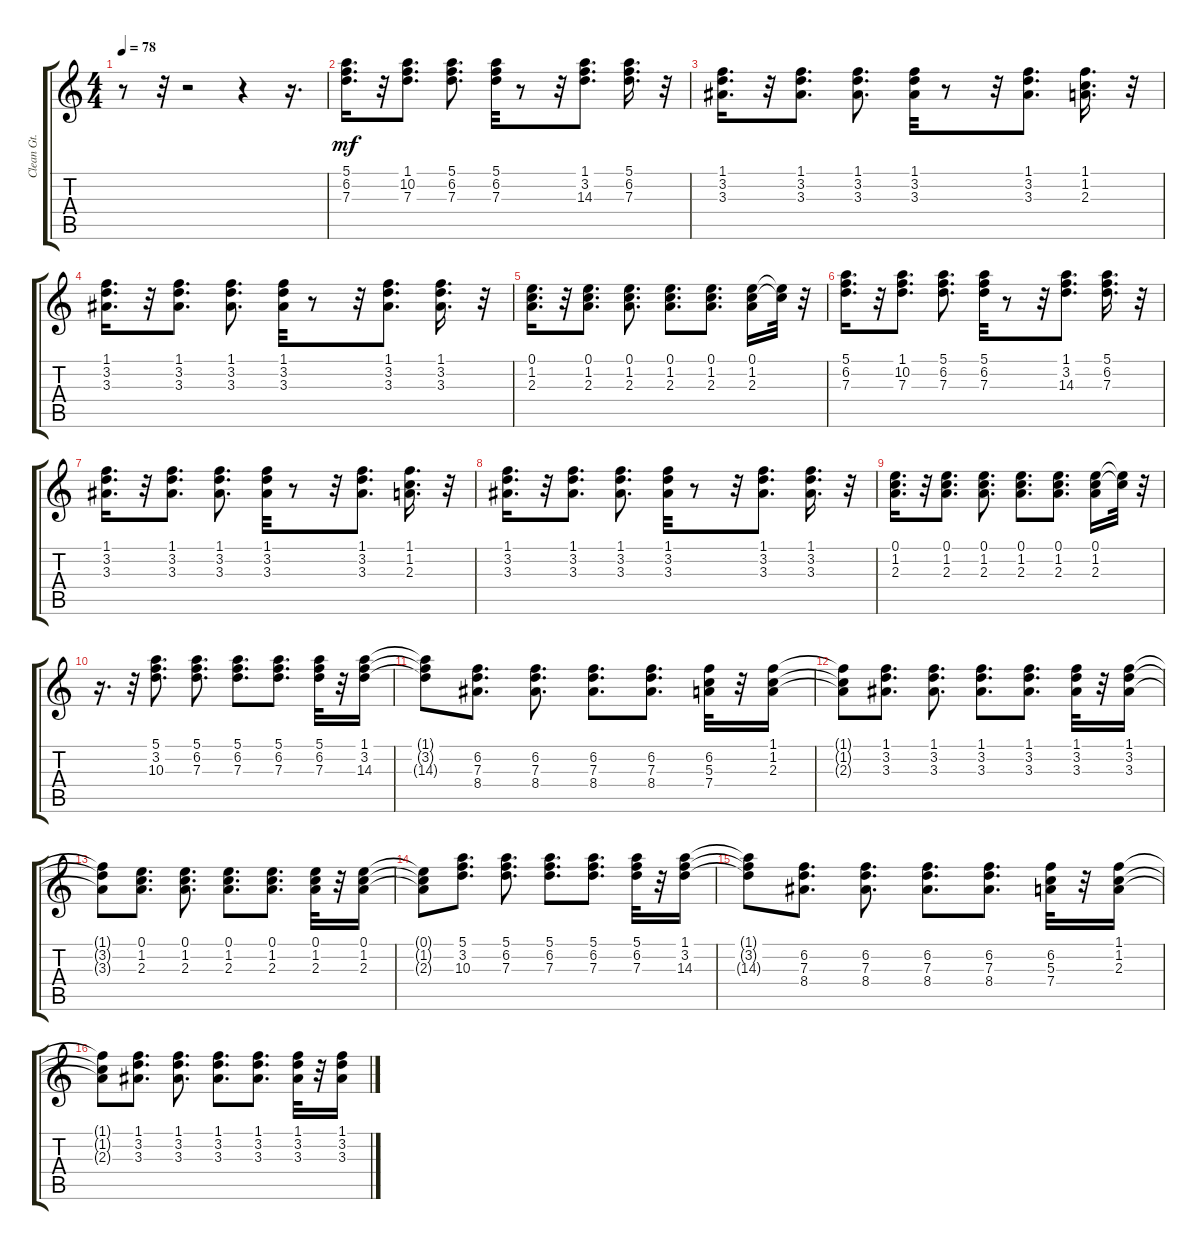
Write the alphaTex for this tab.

\track ("Clean Gt.           " "Clean Gt. ") {instrument electricguitarclean}
\staff {score tabs}
\tuning (E4 B3 G3 D3 A2 E2) {hide}
\ts (4 4)
\tempo 78
\clef g2
\ks c
r.8{dy mf} r.32 r.2 r.4 r.16{d} |
(5.1 6.2 7.3).16{d} r.32 (1.1 10.2 7.3).8{d} (5.1 6.2 7.3).8{d} (5.1 6.2 7.3).32 r.8 r.32 (1.1 3.2 14.3).8{d} (5.1 6.2 7.3).16{d} r.32 |
(1.1 3.2 3.3).16{d} r.32 (1.1 3.2 3.3).8{d} (1.1 3.2 3.3).8{d} (1.1 3.2 3.3).32 r.8 r.32 (1.1 3.2 3.3).8{d} (1.1 1.2 2.3).16{d} r.32 |
(1.1 3.2 3.3).16{d} r.32 (1.1 3.2 3.3).8{d} (1.1 3.2 3.3).8{d} (1.1 3.2 3.3).32 r.8 r.32 (1.1 3.2 3.3).8{d} (1.1 3.2 3.3).16{d} r.32 |
(0.1 1.2 2.3).16{d} r.32 (0.1 1.2 2.3).8{d} (0.1 1.2 2.3).8{d} (0.1 1.2 2.3).8{d} (0.1 1.2 2.3).8{d} (0.1 1.2 2.3).16 (0.1{t} 1.2{t}).32 r.32 |
(5.1 6.2 7.3).16{d} r.32 (1.1 10.2 7.3).8{d} (5.1 6.2 7.3).8{d} (5.1 6.2 7.3).32 r.8 r.32 (1.1 3.2 14.3).8{d} (5.1 6.2 7.3).16{d} r.32 |
(1.1 3.2 3.3).16{d} r.32 (1.1 3.2 3.3).8{d} (1.1 3.2 3.3).8{d} (1.1 3.2 3.3).32 r.8 r.32 (1.1 3.2 3.3).8{d} (1.1 1.2 2.3).16{d} r.32 |
(1.1 3.2 3.3).16{d} r.32 (1.1 3.2 3.3).8{d} (1.1 3.2 3.3).8{d} (1.1 3.2 3.3).32 r.8 r.32 (1.1 3.2 3.3).8{d} (1.1 3.2 3.3).16{d} r.32 |
(0.1 1.2 2.3).16{d} r.32 (0.1 1.2 2.3).8{d} (0.1 1.2 2.3).8{d} (0.1 1.2 2.3).8{d} (0.1 1.2 2.3).8{d} (0.1 1.2 2.3).16 (0.1{t} 1.2{t}).32 r.32 |
r.16{d} r.32 (5.1 3.2 10.3).8{d} (5.1 6.2 7.3).8{d} (5.1 6.2 7.3).8{d} (5.1 6.2 7.3).8{d} (5.1 6.2 7.3).32 r.32 (1.1 3.2 14.3).16 |
(1.1{t} 3.2{t} 14.3{t}).8 (6.2 7.3 8.4).8{d} (6.2 7.3 8.4).8{d} (6.2 7.3 8.4).8{d} (6.2 7.3 8.4).8{d} (6.2 5.3 7.4).32 r.32 (1.1 1.2 2.3).16 |
(1.1{t} 1.2{t} 2.3{t}).8 (1.1 3.2 3.3).8{d} (1.1 3.2 3.3).8{d} (1.1 3.2 3.3).8{d} (1.1 3.2 3.3).8{d} (1.1 3.2 3.3).32 r.32 (1.1 3.2 3.3).16 |
(1.1{t} 3.2{t} 3.3{t}).8 (0.1 1.2 2.3).8{d} (0.1 1.2 2.3).8{d} (0.1 1.2 2.3).8{d} (0.1 1.2 2.3).8{d} (0.1 1.2 2.3).32 r.32 (0.1 1.2 2.3).16 |
(0.1{t} 1.2{t} 2.3{t}).8 (5.1 3.2 10.3).8{d} (5.1 6.2 7.3).8{d} (5.1 6.2 7.3).8{d} (5.1 6.2 7.3).8{d} (5.1 6.2 7.3).32 r.32 (1.1 3.2 14.3).16 |
(1.1{t} 3.2{t} 14.3{t}).8 (6.2 7.3 8.4).8{d} (6.2 7.3 8.4).8{d} (6.2 7.3 8.4).8{d} (6.2 7.3 8.4).8{d} (6.2 5.3 7.4).32 r.32 (1.1 1.2 2.3).16 |
(1.1{t} 1.2{t} 2.3{t}).8 (1.1 3.2 3.3).8{d} (1.1 3.2 3.3).8{d} (1.1 3.2 3.3).8{d} (1.1 3.2 3.3).8{d} (1.1 3.2 3.3).32 r.32 (1.1 3.2 3.3).16
